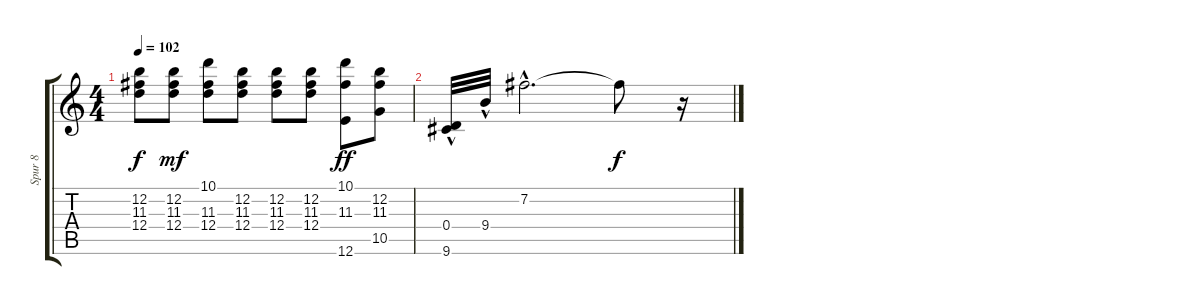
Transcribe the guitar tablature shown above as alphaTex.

\track ("Spur 8" "Spur 8") {instrument acousticguitarsteel}
\staff {score tabs}
\tuning (E4 B3 G3 D3 A2 E2) {hide}
\ts (4 4)
\tempo 102
\clef g2
\ks c
(12.2{t} 11.3{t} 12.4{t}).8{dy f} (12.2 11.3 12.4).8{dy mf} (10.1 11.3 12.4).8 (12.2 11.3 12.4).8 (12.2 11.3 12.4).8 (12.2 11.3 12.4).8 (10.1 11.3 12.6).8{dy ff} (12.2 11.3 10.5).8 |
(0.4{hac} 9.6{hac}).32 9.4{hac}.32 7.2{hac}.2{d} 7.2{t}.8{dy f} r.16
